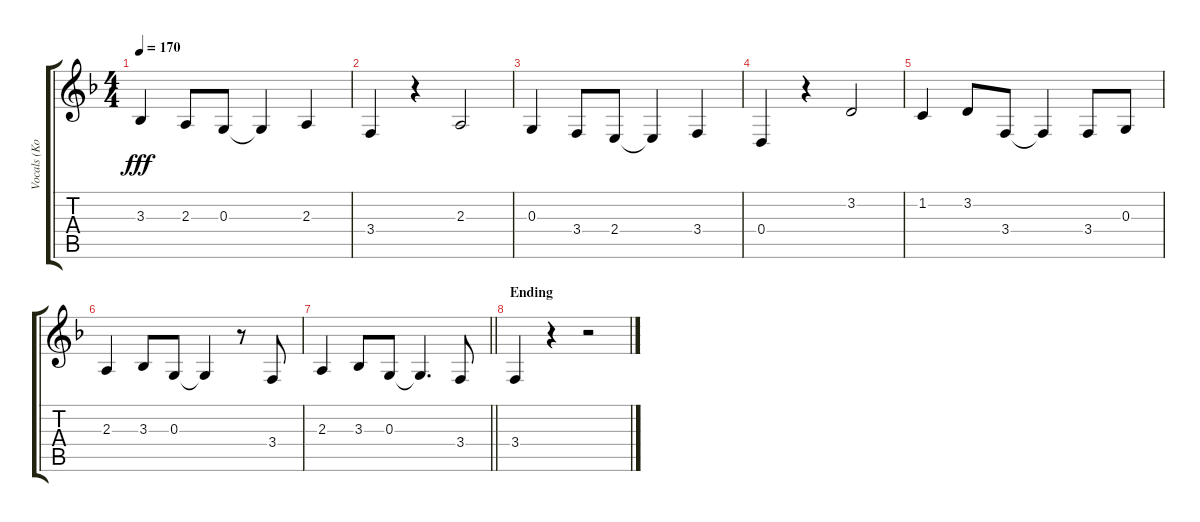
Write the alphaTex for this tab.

\track ("Vocals (Kotobuki Tsumugi)" "Vocals (Ko") {instrument altosax}
\staff {score tabs}
\tuning (E4 B3 G3 D3 A2 E2) {hide}
\ts (4 4)
\tempo 170
\clef g2
\ks f
3.3.4{dy fff} 2.3.8 0.3.8 0.3{t}.4 2.3.4 |
3.4.4 r.4 2.3.2 |
0.3.4 3.4.8 2.4.8 2.4{t}.4 3.4.4 |
0.4.4 r.4 3.2.2 |
1.2.4 3.2.8 3.4.8 3.4{t}.4 3.4.8 0.3.8 |
2.3.4 3.3.8 0.3.8 0.3{t}.4 r.8 3.4.8 |
\barLineRight lightlight
2.3.4 3.3.8 0.3.8 0.3{t}.4{d} 3.4.8 |
\section ("" "Ending")
3.4.4 r.4 r.2
